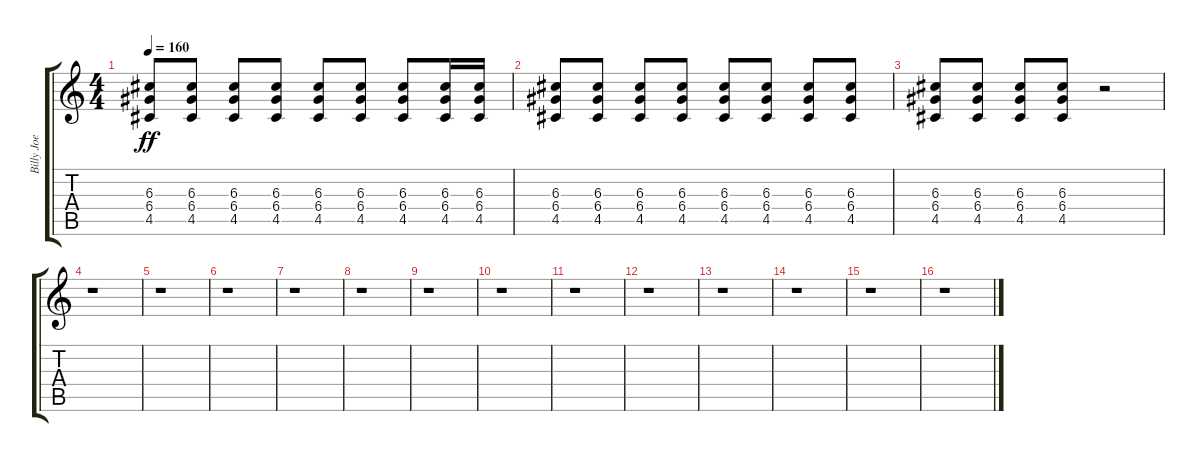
\track ("Billy Joe Acoustic" "Billy Joe ") {instrument acousticguitarnylon}
\staff {score tabs}
\tuning (E4 B3 G3 D3 A2 E2) {hide}
\ts (4 4)
\tempo 160
\clef g2
\ks c
(6.3 6.4 4.5).8{dy ff} (6.3 6.4 4.5).8 (6.3 6.4 4.5).8 (6.3 6.4 4.5).8 (6.3 6.4 4.5).8 (6.3 6.4 4.5).8 (6.3 6.4 4.5).8 (6.3 6.4 4.5).16 (6.3 6.4 4.5).16 |
(6.3 6.4 4.5).8 (6.3 6.4 4.5).8 (6.3 6.4 4.5).8 (6.3 6.4 4.5).8 (6.3 6.4 4.5).8 (6.3 6.4 4.5).8 (6.3 6.4 4.5).8 (6.3 6.4 4.5).8 |
(6.3 6.4 4.5).8 (6.3 6.4 4.5).8 (6.3 6.4 4.5).8 (6.3 6.4 4.5).8 r.2 |
r.1 |
r.1 |
r.1 |
r.1 |
r.1 |
r.1 |
r.1 |
r.1 |
r.1 |
r.1 |
r.1 |
r.1 |
r.1
